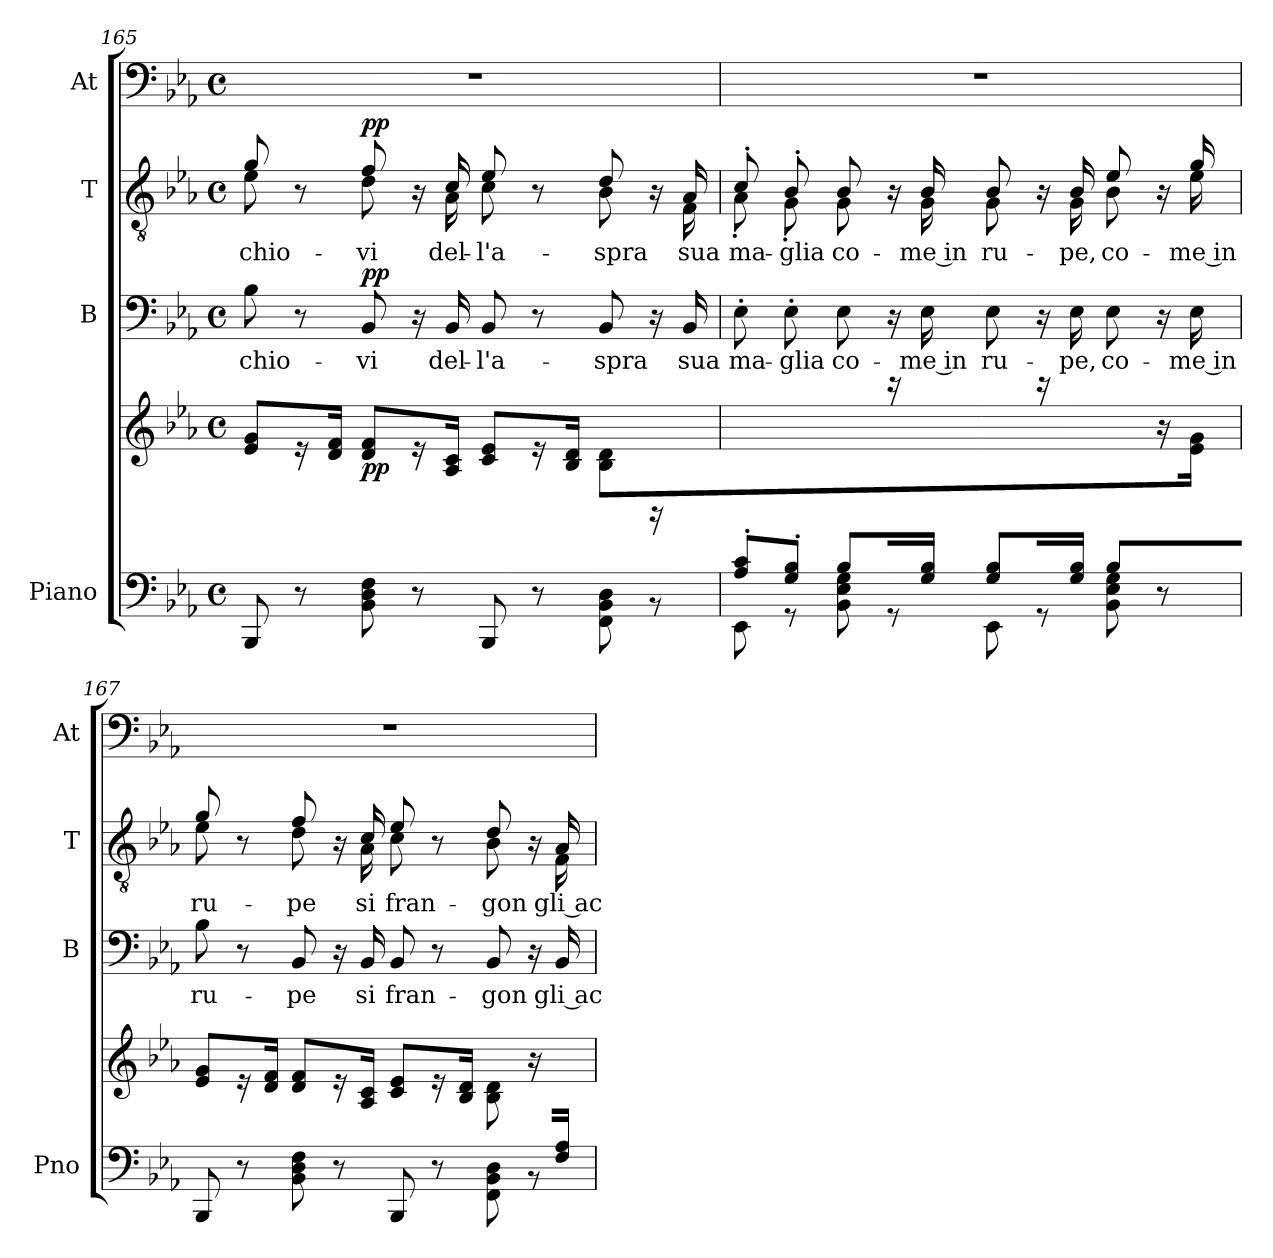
**kern	**kern	**dynam	**kern	**text	**dynam	**kern	**text	**dynam	**kern
*part4	*part4	*part4	*part3	*part3	*part3	*part2	*part2	*part2	*part1
*staff5	*staff4	*staff4/5	*staff3	*staff3	*staff3	*staff2	*staff2	*staff2	*staff1
*I"Piano	*	*	*I"B	*	*	*I"T	*	*	*I"At
*I'Pno	*	*	*I'B	*	*	*I'T	*	*	*I'At
*clefF4	*clefG2	*	*clefF4	*	*	*clefGv2	*	*	*clefF4
*k[b-e-a-]	*k[b-e-a-]	*	*k[b-e-a-]	*	*	*k[b-e-a-]	*	*	*k[b-e-a-]
*M4/4	*M4/4	*	*M4/4	*	*	*M4/4	*	*	*M4/4
*met(c)	*met(c)	*	*met(c)	*	*	*met(c)	*	*	*met(c)
=165	=165	=165	=165	=165	=165	=165	=165	=165	=165
*^	*	*	*	*	*	*	*	*	*
!	!	!	!	!	!LO:LY:b	!	!	!LO:LY:b	!	!
*	*	*	*	*	*	*	*^	*	*	*
2...ryy	8BBB-/	8e-/ 8g/L	.	8B-\	chio-	.	8g/	8e-!\	chio-	.	1r
.	8r	16r	.	8r	.	.	8r	8ryy	.	.	.
.	.	16d/ 16f/Jk	.	.	.	.	.	.	.	.	.
!	!	!	!LO:DY:b	!	!LO:LY:b	!LO:DY:a	!	!	!LO:LY:b	!LO:DY:a	!
.	8BB-\ 8D\ 8F\	8d/ 8f/L	pp	8BB-/	-vi	pp	8f/	8d!\	-vi	pp	.
.	8r	16r	.	16r	.	.	16r	16ryy	.	.	.
!	!	!	!	!	!LO:LY:b	!	!	!	!LO:LY:b	!	!
.	.	16A-/ 16c/Jk	.	16BB-/	del-	.	16c/	16A-!\	del-	.	.
!	!	!	!	!	!LO:LY:b	!	!	!	!LO:LY:b	!	!
.	8BBB-/	8c/ 8e-/L	.	8BB-/	-l'a-	.	8e-/	8c!\	-l'a-	.	.
.	8r	16r	.	8r	.	.	8r	8ryy	.	.	.
.	.	16B-/ 16d/Jk	.	.	.	.	.	.	.	.	.
!	!	!	!	!	!LO:LY:b	!	!	!	!LO:LY:b	!	!
.	8FF\ 8BB-\ 8D\	8B-\ 8d\L	.	8BB-/	-spra	.	8d/	8B-!\	-spra	.	.
.	8r	16rGG	.	16r	.	.	16r	16ryy	.	.	.
!	!	!	!	!	!LO:LY:b	!	!	!	!LO:LY:b	!	!
16F/ 16A-/Jk	.	16ryy	.	16BB-/	sua	.	16A-/	16F!\	sua	.	.
!!LO:LB:g=z
=166	=166	=166	=166	=166	=166	=166	=166	=166	=166	=166	=166
!	!	!	!	!	!LO:LY:b	!	!	!	!LO:LY:b	!	!
8A-/' 8c/'L	8EE-\	4.ryy	.	8E-'\	ma-	.	8c'/	8A-'!\	ma-	.	1r
!	!	!	!	!	!LO:LY:b	!	!	!	!LO:LY:b	!	!
8G/' 8B-/'J	8r	.	.	8E-'\	-glia	.	8B-'/	8G'!\	-glia	.	.
!	!	!	!	!	!LO:LY:b	!	!	!	!LO:LY:b	!	!
8B-/L	8BB-\ 8E-\ 8G\	.	.	8E-\	co-	.	8B-/	8G!\	co-	.	.
16ryy	8r	16rccc	.	16r	.	.	16r	16ryy	.	.	.
!	!	!	!	!	!LO:LY:b	!	!	!	!LO:LY:b	!	!
16G/ 16B-/Jk	.	8.ryy	.	16E-\	-me in	.	16B-/	16G!\	-me in	.	.
!	!	!	!	!	!LO:LY:b	!	!	!	!LO:LY:b	!	!
8G/ 8B-/L	8EE-\	.	.	8E-\	ru-	.	8B-/	8G!\	ru-	.	.
16ryy	8r	16rccc	.	16r	.	.	16r	16ryy	.	.	.
!	!	!	!	!	!LO:LY:b	!	!	!	!LO:LY:b	!	!
16G/ 16B-/Jk	.	8.ryy	.	16E-\	-pe,	.	16B-/	16G!\	-pe,	.	.
!	!	!	!	!	!LO:LY:b	!	!	!	!LO:LY:b	!	!
8B-/L	8BB-\ 8E-\ 8G\	.	.	8E-\	co-	.	8e-/	8B-!\	co-	.	.
8ryy	8r	16r	.	16r	.	.	16r	16ryy	.	.	.
!	!	!	!	!	!LO:LY:b	!	!	!	!LO:LY:b	!	!
.	.	16e-\ 16g\Jk	.	16E-\	-me in	.	16g/	16e-!\	-me in	.	.
=167	=167	=167	=167	=167	=167	=167	=167	=167	=167	=167	=167
!	!	!	!	!	!LO:LY:b	!	!	!	!LO:LY:b	!	!
2...ryy	8BBB-/	8e-/ 8g/L	.	8B-\	ru-	.	8g/	8e-!\	ru-	.	1r
.	8r	16r	.	8r	.	.	8r	8ryy	.	.	.
.	.	16d/ 16f/Jk	.	.	.	.	.	.	.	.	.
!	!	!	!	!	!LO:LY:b	!	!	!	!LO:LY:b	!	!
.	8BB-\ 8D\ 8F\	8d/ 8f/L	.	8BB-/	-pe	.	8f/	8d!\	-pe	.	.
.	8r	16r	.	16r	.	.	16r	16ryy	.	.	.
!	!	!	!	!	!LO:LY:b	!	!	!	!LO:LY:b	!	!
.	.	16A-/ 16c/Jk	.	16BB-/	si	.	16c/	16A-!\	si	.	.
!	!	!	!	!	!LO:LY:b	!	!	!	!LO:LY:b	!	!
.	8BBB-/	8c/ 8e-/L	.	8BB-/	fran-	.	8e-/	8c!\	fran-	.	.
.	8r	16r	.	8r	.	.	8r	8ryy	.	.	.
.	.	16B-/ 16d/Jk	.	.	.	.	.	.	.	.	.
!	!	!	!	!	!LO:LY:b	!	!	!	!LO:LY:b	!	!
.	8FF\ 8BB-\ 8D\	8B-\ 8d\L	.	8BB-/	-gon	.	8d/	8B-!\	-gon	.	.
.	8r	16r	.	16r	.	.	16r	16ryy	.	.	.
!	!	!	!	!	!LO:LY:b	!	!	!	!LO:LY:b	!	!
16F/ 16A-/Jk	.	16ryy	.	16BB-/	gli ac-	.	16A-/	16F!\	gli ac-	.	.
*v	*v	*	*	*	*	*	*v	*v	*	*	*
=	=	=	=	=	=	=	=	=	=
*-	*-	*-	*-	*-	*-	*-	*-	*-	*-
